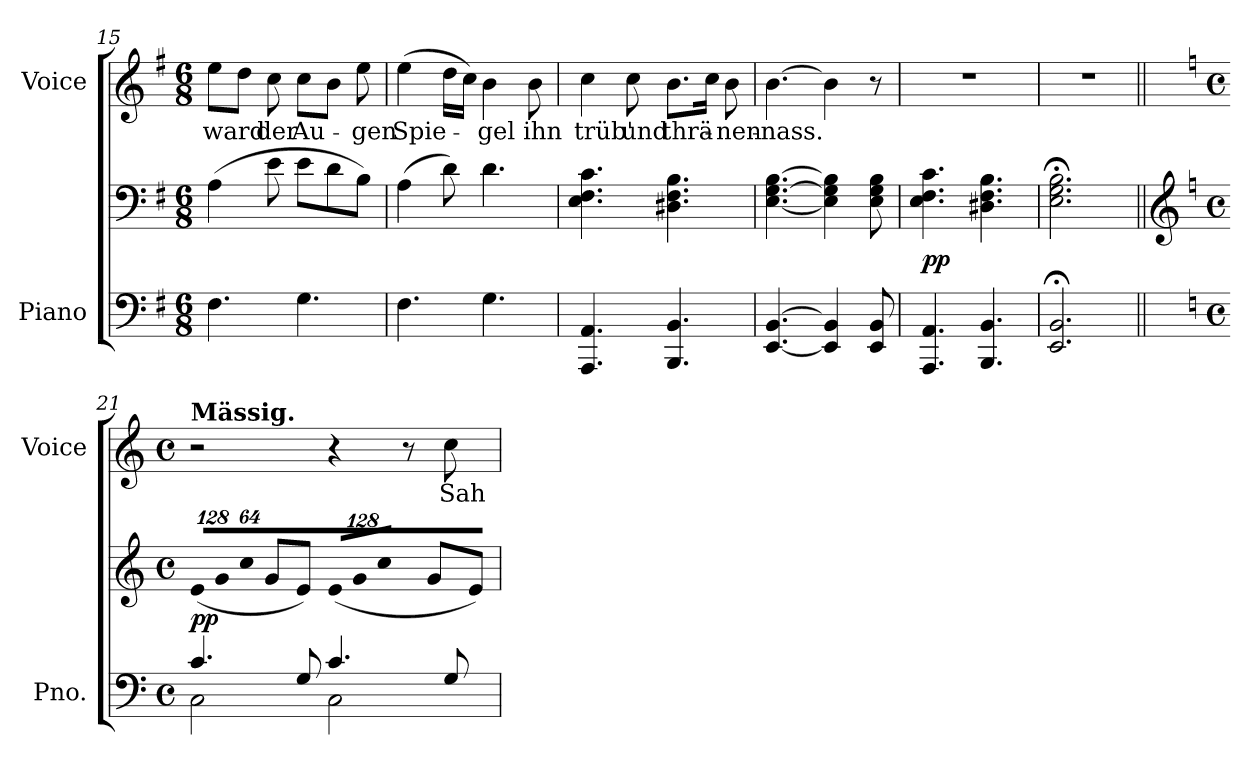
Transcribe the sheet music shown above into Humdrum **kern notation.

**kern	**kern	**dynam	**kern	**text
*part2	*part2	*part2	*part1	*part1
*staff3	*staff2	*staff2/3	*staff1	*staff1
*I"Piano	*	*	*I"Voice	*
*I'Pno.	*	*	*I'Voice	*
*clefF4	*clefF4	*	*clefG2	*
*k[f#]	*k[f#]	*	*k[f#]	*
*G:	*G:	*	*G:	*
*M6/8	*M6/8	*	*M6/8	*
=15	=15	=15	=15	=15
!	!	!	!	!LO:LY:b:color=#000000
4.F#i\	(4Ai\	.	8eei\L	ward
.	.	.	8ddi\J	.
!	!	!	!	!LO:LY:b:color=#000000
.	8ei\	.	8cci\	der
!	!	!	!	!LO:LY:b:color=#000000
4.Gi\	8ei\L	.	8cci\L	Au-
.	8di\	.	8bi\J	.
!	!	!	!	!LO:LY:b:color=#000000
.	8Bi\J)	.	8eei\	-gen
!!LO:LB:g=z
=16	=16	=16	=16	=16
!	!	!	!	!LO:LY:b:color=#000000
4.F#i\	(4Ai\	.	(4eei\	Spie-
.	8di\)	.	16ddi\LL	.
.	.	.	16cci\JJ)	.
!	!	!	!	!LO:LY:b:color=#000000
4.Gi\	4.di\	.	4bi\	-gel
!	!	!	!	!LO:LY:b:color=#000000
.	.	.	8bi\	ihn
=17	=17	=17	=17	=17
!	!	!	!	!LO:LY:b:color=#000000
4.AAAi/ 4.AAi	4.Ei\ 4.F#i 4.ci	.	4cci\	trüb'
!	!	!	!	!LO:LY:b:color=#000000
.	.	.	8cci\	und
!	!	!	!	!LO:LY:b:color=#000000
4.BBBi/ 4.BBi	4.D#Xi\ 4.F#i 4.Bi	.	8.bi\L	thrä-
.	.	.	16cci\Jk	.
!	!	!	!	!LO:LY:b:color=#000000
.	.	.	8bi\	-nen-
=18	=18	=18	=18	=18
!	!	!	!	!LO:LY:b:color=#000000
[<4.EEi/ [>4.BBi	[<4.Ei\ [>4.Gi [>4.Bi	.	[>4.bi\	-nass.
4EEi/] 4BBi]	4Ei\] 4Gi] 4Bi]	.	4bi\]	.
8EEi/ 8BBi	8Ei\ 8Gi 8Bi	.	8r	.
=19	=19	=19	=19	=19
!	!	!	!LO:N:vis=1	!
4.AAAi/ 4.AAi	4.Ei\ 4.F#i 4.ci	pp	2.r	.
4.BBBi/ 4.BBi	4.D#Xi\ 4.F#i 4.Bi	.	.	.
=20	=20	=20	=20	=20
!	!	!	!LO:N:vis=1	!
2.EEi/; 2.BBi;	2.Ei\; 2.Gi; 2.Bi;	.	2.r	.
=21||	=21||	=21||	=21||	=21||
*	*clefG2	*	*	*
*k[]	*k[]	*	*k[]	*
*C:	*C:	*	*C:	*
*M4/4	*M4/4	*	*M4/4	*
*met(c)	*met(c)	*	*met(c)	*
*^	*	*	*	*
*	*	*Xbrackettup	*	*	*
*v	*v	*	*	*	*
*	*	*	*MM100	*
*^	*	*	*	*
!	!	!	!	!LO:TX:a:B:t=Mässig.	!
!	!	!LO:N:vis=8	!	!	!
4.ci/	2Ci\	(1024%85ei/L	pp	2r	.
!	!	!LO:N:vis=8	!	!	!
.	.	1024%85gi/	.	.	.
!	!	!LO:N:vis=8	!	!	!
.	.	512%43cci/J	.	.	.
.	.	8gi/L	.	.	.
8Gi/	.	8ei/J)	.	.	.
!	!	!LO:N:vis=8	!	!	!
4.ci/	2Ci\	(1024%85ei/L	.	4r	.
!	!	!LO:N:vis=8	!	!	!
.	.	1024%85gi/	.	.	.
!	!	!LO:N:vis=8	!	!	!
.	.	512%43cci/J	.	.	.
.	.	8gi/L	.	8r	.
!	!	!	!	!	!LO:LY:b:color=#000000
8Gi/	.	8ei/J)	.	8cci\	Sah
*v	*v	*	*	*	*
=	=	=	=	=
*-	*-	*-	*-	*-
